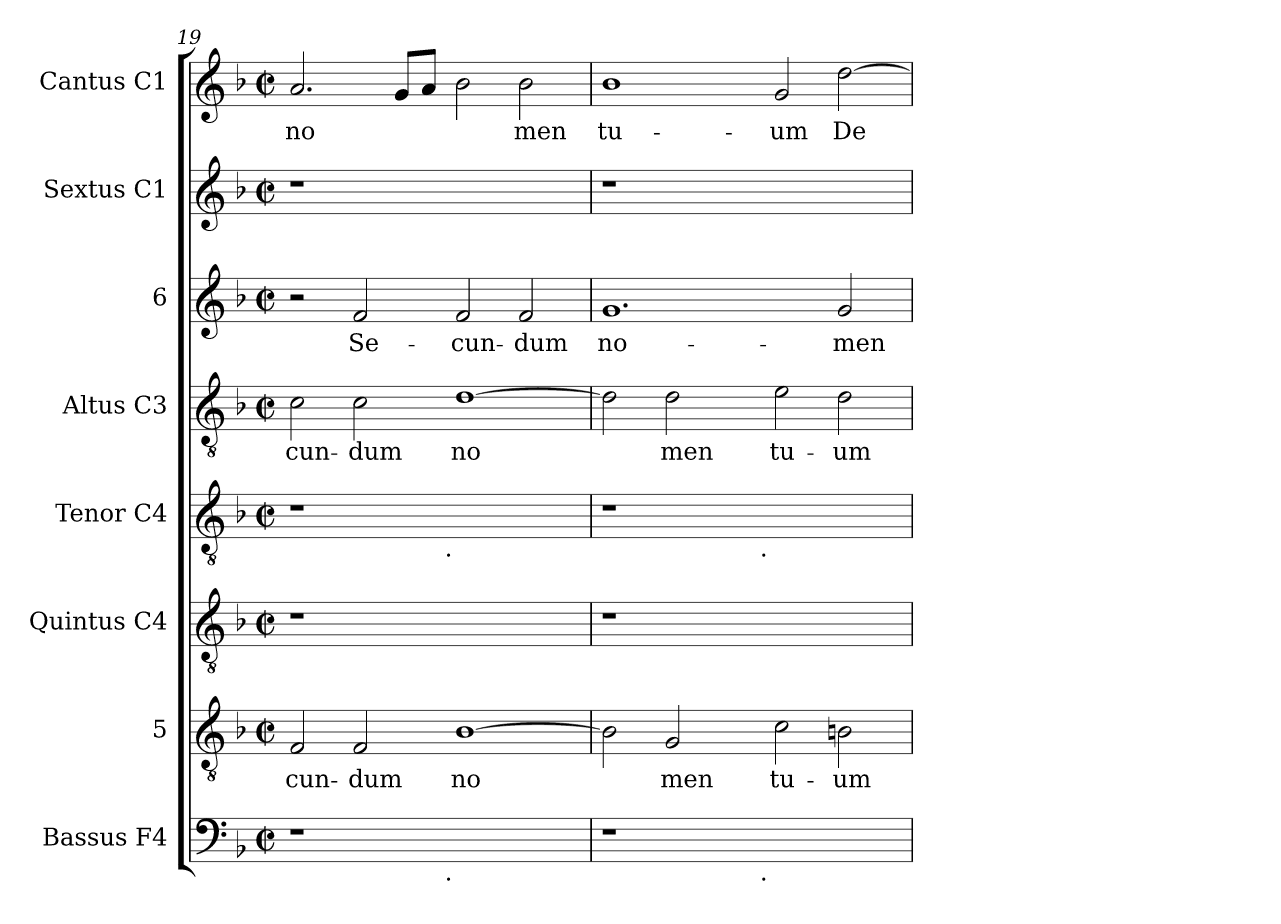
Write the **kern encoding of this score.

**kern	**kern	**text	**kern	**kern	**kern	**text	**kern	**text	**kern	**kern	**text
*part8	*part7	*part7	*part6	*part5	*part4	*part4	*part3	*part3	*part2	*part1	*part1
*staff8	*staff7	*staff7	*staff6	*staff5	*staff4	*staff4	*staff3	*staff3	*staff2	*staff1	*staff1
*I"Bassus  F4	*I"5	*	*I"Quintus  C4	*I"Tenor  C4	*I"Altus  C3	*	*I"6	*	*I"Sextus  C1	*I"Cantus  C1	*
*I'B	*	*	*	*I'T	*I'A	*	*	*	*	*I'C	*
*clefF4	*clefGv2	*	*clefGv2	*clefGv2	*clefGv2	*	*clefG2	*	*clefG2	*clefG2	*
*k[b-]	*k[b-]	*	*k[b-]	*k[b-]	*k[b-]	*	*k[b-]	*	*k[b-]	*k[b-]	*
*F:	*F:	*	*F:	*F:	*F:	*	*F:	*	*F:	*F:	*
*M2/2	*M2/2	*	*M2/2	*M2/2	*M2/2	*	*M2/2	*	*M2/2	*M2/2	*
*met(c|)	*met(c|)	*	*met(c|)	*met(c|)	*met(c|)	*	*met(c|)	*	*met(c|)	*met(c|)	*
=19	=19	=19	=19	=19	=19	=19	=19	=19	=19	=19	=19
!	!	!LO:LY:b:cj	!	!	!	!LO:LY:b:cj	!	!	!	!	!LO:LY:b:cj
*^	*	*	*	*^	*	*	*	*	*	*	*
1r	2ryy	2F/	-cun-	1r	1r	2ryy	2c\	-cun-	2r	.	1r	2.a/	no-
!	!	!	!LO:LY:b:cj	!	!	!	!	!LO:LY:b:cj	!	!LO:LY:b:cj	!	!	!
.	4...ryy	2F/	-dum	.	.	4...ryy	2c\	-dum	2f/	Se-	.	.	.
!	!	!	!	!	!	!	!	!	!	!	!	!	!LO:LY:b:cj
.	.	.	.	.	.	.	.	.	.	.	.	8g/L	--
!	!	!	!	!	!	!	!	!	!	!	!	!	!LO:LY:b:cj
.	.	.	.	.	.	.	.	.	.	.	.	8a/J	--
!	!	!	!	!	!	!LO:TX:b:t=.	!	!	!	!	!	!	!
!	!LO:TX:b:t=.	!	!	!	!	!	!	!	!	!	!	!	!
.	1ryy	.	.	.	.	1ryy	.	.	.	.	.	.	.
!	!	!	!LO:LY:b:cj	!	!	!	!	!LO:LY:b:cj	!	!LO:LY:b:cj	!	!	!LO:LY:b:cj
1ryy	.	[>1B-	no-	1ryy	1ryy	.	[>1d	no-	2f/	-cun-	1ryy	2b-\	--
!	!	!	!	!	!	!	!	!	!	!LO:LY:b:cj	!	!	!LO:LY:b:cj
.	.	.	.	.	.	.	.	.	2f/	-dum	.	2b-\	-men
.	32ryy	.	.	.	.	32ryy	.	.	.	.	.	.	.
=20	=20	=20	=20	=20	=20	=20	=20	=20	=20	=20	=20	=20	=20
!	!	!	!LO:LY:b:cj	!	!	!	!	!LO:LY:b:cj	!	!LO:LY:b:cj	!	!	!LO:LY:b:cj
1r	2ryy	2B-\]	--	1r	1r	2ryy	2d\]	--	1.g	no-	1r	1b-	tu-
!	!	!	!LO:LY:b:cj	!	!	!	!	!LO:LY:b:cj	!	!	!	!	!
.	4ryy	2G/	-men	.	.	4ryy	2d\	-men	.	.	.	.	.
.	8ryy	.	.	.	.	8ryy	.	.	.	.	.	.	.
.	16ryy	.	.	.	.	16ryy	.	.	.	.	.	.	.
.	64ryy	.	.	.	.	64ryy	.	.	.	.	.	.	.
!	!	!	!	!	!	!LO:TX:b:t=.	!	!	!	!	!	!	!
!	!LO:TX:b:t=.	!	!	!	!	!	!	!	!	!	!	!	!
.	1ryy	.	.	.	.	1ryy	.	.	.	.	.	.	.
!	!	!	!LO:LY:b:cj	!	!	!	!	!LO:LY:b:cj	!	!	!	!	!LO:LY:b:cj
1ryy	.	2c\	tu-	1ryy	1ryy	.	2e\	tu-	.	.	1ryy	2g/	-um
!	!	!	!LO:LY:b:cj	!	!	!	!	!LO:LY:b:cj	!	!LO:LY:b:cj	!	!	!LO:LY:b:cj
.	.	2Bn\	-um	.	.	.	2d\	-um	2g/	-men	.	[<2dd\	De-
.	32.ryy	.	.	.	.	32.ryy	.	.	.	.	.	.	.
*v	*v	*	*	*	*v	*v	*	*	*	*	*	*	*
=	=	=	=	=	=	=	=	=	=	=	=
*-	*-	*-	*-	*-	*-	*-	*-	*-	*-	*-	*-
